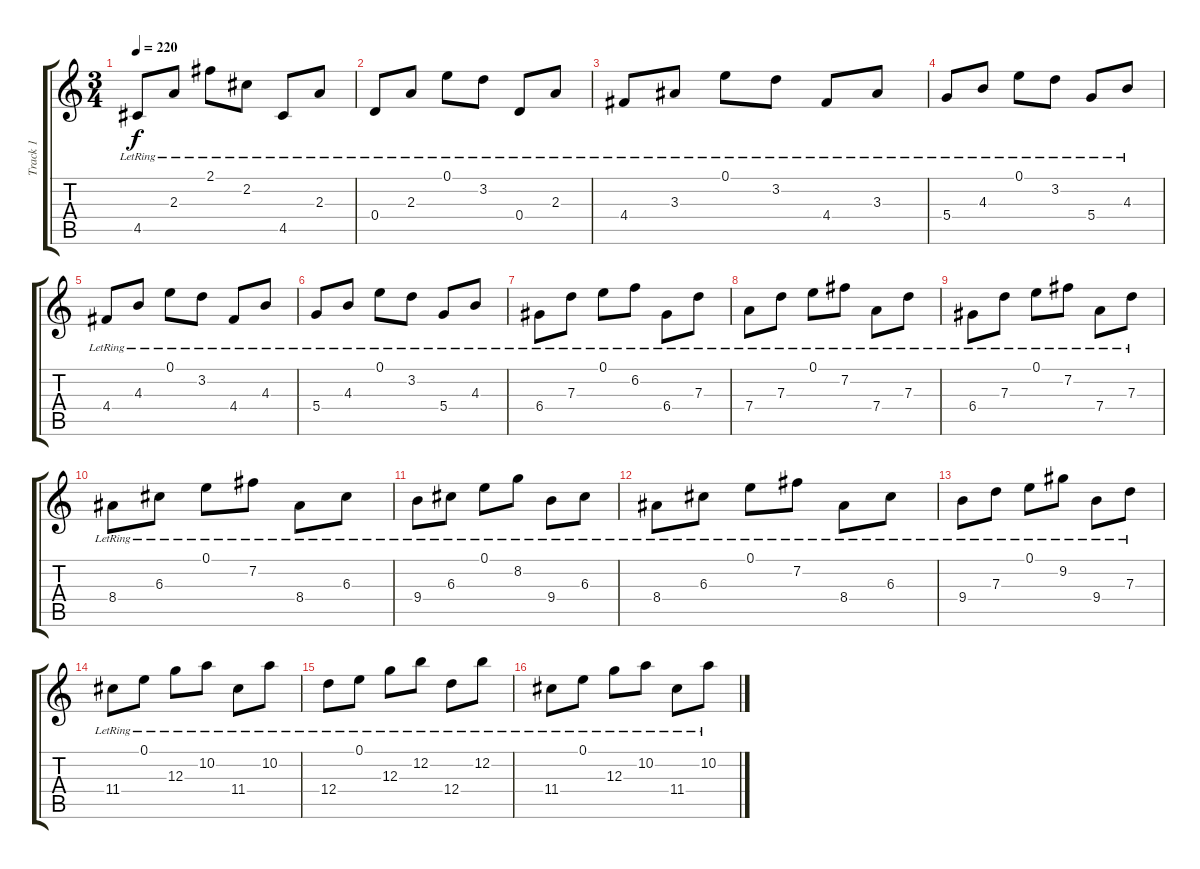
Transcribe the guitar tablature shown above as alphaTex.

\track ("Track 1" "Track 1") {instrument acousticguitarnylon}
\staff {score tabs}
\tuning (E4 B3 G3 D3 A2 D2) {hide}
\ts (3 4)
\tempo 220
\clef g2
\ks c
4.5{lr}.8{dy f} 2.3{lr}.8 2.1{lr}.8 2.2{lr}.8 4.5{lr}.8 2.3{lr}.8 |
0.4{lr}.8 2.3{lr}.8 0.1{lr}.8 3.2{lr}.8 0.4{lr}.8 2.3{lr}.8 |
4.4{lr}.8 3.3{lr}.8 0.1{lr}.8 3.2{lr}.8 4.4{lr}.8 3.3{lr}.8 |
5.4{lr}.8 4.3{lr}.8 0.1{lr}.8 3.2{lr}.8 5.4{lr}.8 4.3{lr}.8 |
4.4{lr}.8 4.3{lr}.8 0.1{lr}.8 3.2{lr}.8 4.4{lr}.8 4.3{lr}.8 |
5.4{lr}.8 4.3{lr}.8 0.1{lr}.8 3.2{lr}.8 5.4{lr}.8 4.3{lr}.8 |
6.4{lr}.8 7.3{lr}.8 0.1{lr}.8 6.2{lr}.8 6.4{lr}.8 7.3{lr}.8 |
7.4{lr}.8 7.3{lr}.8 0.1{lr}.8 7.2{lr}.8 7.4{lr}.8 7.3{lr}.8 |
6.4{lr}.8 7.3{lr}.8 0.1{lr}.8 7.2{lr}.8 7.4{lr}.8 7.3{lr}.8 |
8.4{lr}.8 6.3{lr}.8 0.1{lr}.8 7.2{lr}.8 8.4{lr}.8 6.3{lr}.8 |
9.4{lr}.8 6.3{lr}.8 0.1{lr}.8 8.2{lr}.8 9.4{lr}.8 6.3{lr}.8 |
8.4{lr}.8 6.3{lr}.8 0.1{lr}.8 7.2{lr}.8 8.4{lr}.8 6.3{lr}.8 |
9.4{lr}.8 7.3{lr}.8 0.1{lr}.8 9.2{lr}.8 9.4{lr}.8 7.3{lr}.8 |
11.4{lr}.8 0.1{lr}.8 12.3{lr}.8 10.2{lr}.8 11.4{lr}.8 10.2{lr}.8 |
12.4{lr}.8 0.1{lr}.8 12.3{lr}.8 12.2{lr}.8 12.4{lr}.8 12.2{lr}.8 |
11.4{lr}.8 0.1{lr}.8 12.3{lr}.8 10.2{lr}.8 11.4{lr}.8 10.2{lr}.8
